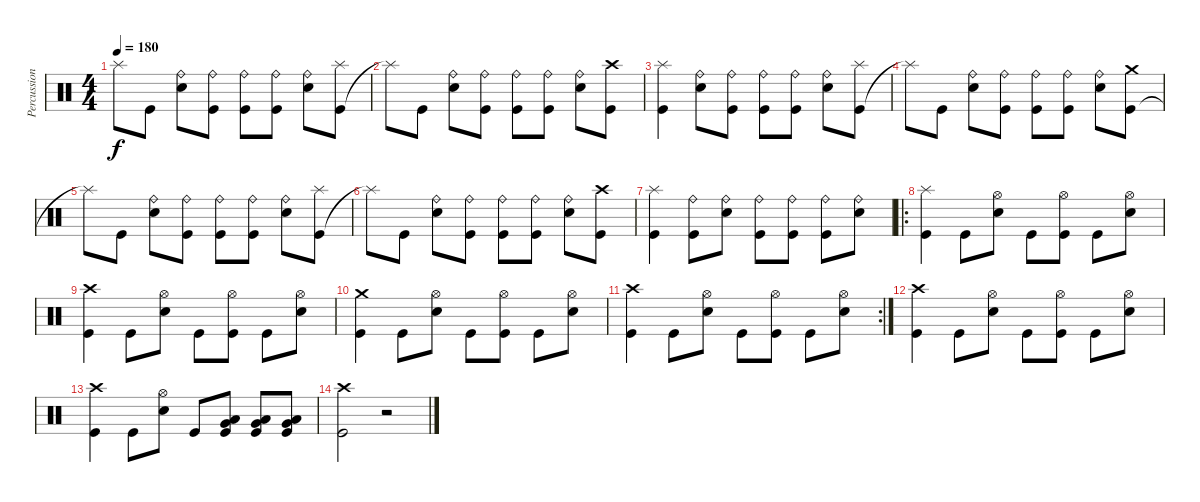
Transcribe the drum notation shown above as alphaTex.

\track ("Percussions" "Percussion") {instrument percussion}
\staff {score}
\articulation defaults
\ts (4 4)
\tempo 180
\clef neutral
\ks c "Splash (hit)"{t}.8{dy f} "Kick (hit)".8
("Electric Snare (hit)" "Ride (bell)").8 ("Kick (hit)" "Ride (bell)").8 ("Kick (hit)" "Ride (bell)").8 ("Kick (hit)" "Ride (bell)").8 ("Electric Snare (hit)" "Ride (bell)").8 ("Kick (hit)" "Splash (hit)").8 |
"Splash (hit)"{t}.8 "Kick (hit)".8 ("Electric Snare (hit)" "Ride (bell)").8 ("Kick (hit)" "Ride (bell)").8 ("Kick (hit)" "Ride (bell)").8 ("Kick (hit)" "Ride (bell)").8 ("Electric Snare (hit)" "Ride (bell)").8 ("Kick (hit)" "Crash high (hit)").8 |
("Kick (hit)" "Splash (hit)").4 ("Electric Snare (hit)" "Ride (bell)").8 ("Kick (hit)" "Ride (bell)").8 ("Kick (hit)" "Ride (bell)").8 ("Kick (hit)" "Ride (bell)").8 ("Electric Snare (hit)" "Ride (bell)").8 ("Kick (hit)" "Splash (hit)").8 |
"Splash (hit)"{t}.8 "Kick (hit)".8 ("Electric Snare (hit)" "Ride (bell)").8 ("Kick (hit)" "Ride (bell)").8 ("Kick (hit)" "Ride (bell)").8 ("Kick (hit)" "Ride (bell)").8 ("Electric Snare (hit)" "Ride (bell)").8 ("Kick (hit)" "Crash medium (hit)").8 |
"Splash (hit)"{t}.8 "Kick (hit)".8 ("Electric Snare (hit)" "Ride (bell)").8 ("Kick (hit)" "Ride (bell)").8 ("Kick (hit)" "Ride (bell)").8 ("Kick (hit)" "Ride (bell)").8 ("Electric Snare (hit)" "Ride (bell)").8 ("Kick (hit)" "Splash (hit)").8 |
"Splash (hit)"{t}.8 "Kick (hit)".8 ("Electric Snare (hit)" "Ride (bell)").8 ("Kick (hit)" "Ride (bell)").8 ("Kick (hit)" "Ride (bell)").8 ("Kick (hit)" "Ride (bell)").8 ("Electric Snare (hit)" "Ride (bell)").8 ("Kick (hit)" "Crash high (hit)").8 |
("Kick (hit)" "Splash (hit)").4 ("Kick (hit)" "Ride (bell)").8 ("Electric Snare (hit)" "Ride (bell)").8 ("Kick (hit)" "Ride (bell)").8 ("Kick (hit)" "Ride (bell)").8 ("Kick (hit)" "Ride (bell)").8 ("Electric Snare (hit)" "Ride (bell)").8 |
\ro
("Kick (hit)" "Splash (hit)").4 "Kick (hit)".8 ("Electric Snare (hit)" "Hi-Hat (open)").8 "Kick (hit)".8 ("Kick (hit)" "Hi-Hat (open)").8 "Kick (hit)".8 ("Electric Snare (hit)" "Hi-Hat (open)").8 |
("Kick (hit)" "Crash high (hit)").4 "Kick (hit)".8 ("Electric Snare (hit)" "Hi-Hat (open)").8 "Kick (hit)".8 ("Kick (hit)" "Hi-Hat (open)").8 "Kick (hit)".8 ("Electric Snare (hit)" "Hi-Hat (open)").8 |
("Kick (hit)" "Crash medium (hit)").4 "Kick (hit)".8 ("Electric Snare (hit)" "Hi-Hat (open)").8 "Kick (hit)".8 ("Kick (hit)" "Hi-Hat (open)").8 "Kick (hit)".8 ("Electric Snare (hit)" "Hi-Hat (open)").8 |
\rc 2
("Kick (hit)" "Crash high (hit)").4 "Kick (hit)".8 ("Electric Snare (hit)" "Hi-Hat (open)").8 "Kick (hit)".8 ("Kick (hit)" "Hi-Hat (open)").8 "Kick (hit)".8 ("Electric Snare (hit)" "Hi-Hat (open)").8 |
("Kick (hit)" "Crash high (hit)").4 "Kick (hit)".8 ("Electric Snare (hit)" "Hi-Hat (open)").8 "Kick (hit)".8 ("Kick (hit)" "Hi-Hat (open)").8 "Kick (hit)".8 ("Electric Snare (hit)" "Hi-Hat (open)").8 |
("Kick (hit)" "Crash high (hit)").4 "Kick (hit)".8 ("Electric Snare (hit)" "Hi-Hat (open)").8 "Kick (hit)".8 ("Kick (hit)" "Very Low Tom (hit)" "Low Floor Tom (hit)").8 ("Kick (hit)" "Very Low Tom (hit)" "Low Floor Tom (hit)").8 ("Kick (hit)" "Very Low Tom (hit)" "Low Floor Tom (hit)").8 |
("Kick (hit)" "Crash high (hit)").2 r.2
